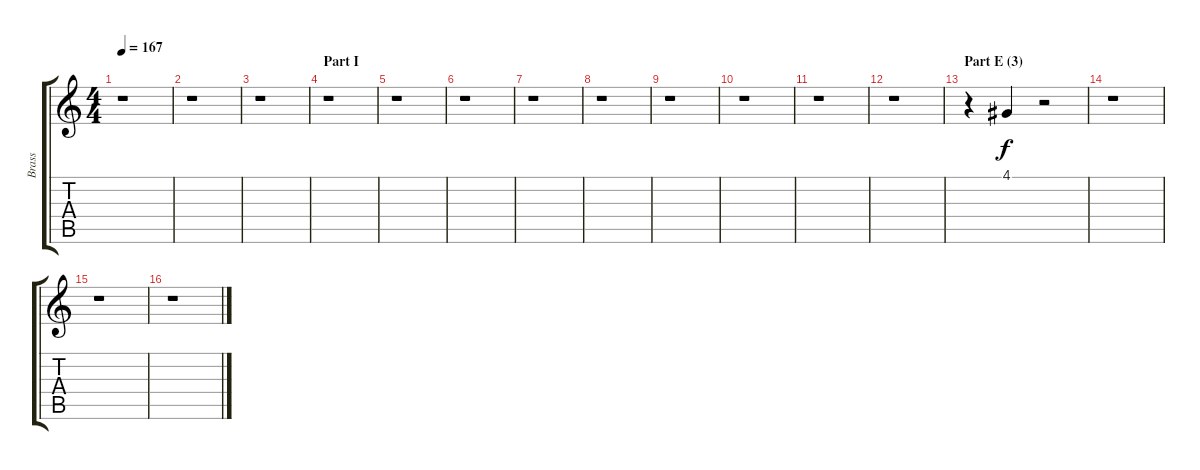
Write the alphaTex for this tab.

\track ("Brass" "Brass") {instrument brasssection}
\staff {score tabs}
\tuning (E4 B3 G3 D3 A2 E2) {hide}
\ts (4 4)
\tempo 167
\clef g2
\ks c
r.1{dy f} |
r.1 |
r.1 |
\section ("" "Part I")
r.1 |
r.1 |
r.1 |
r.1 |
r.1 |
r.1 |
r.1 |
r.1 |
r.1 |
\section ("" "Part E (3)")
r.4 4.1.4 r.2 |
r.1 |
r.1 |
r.1
